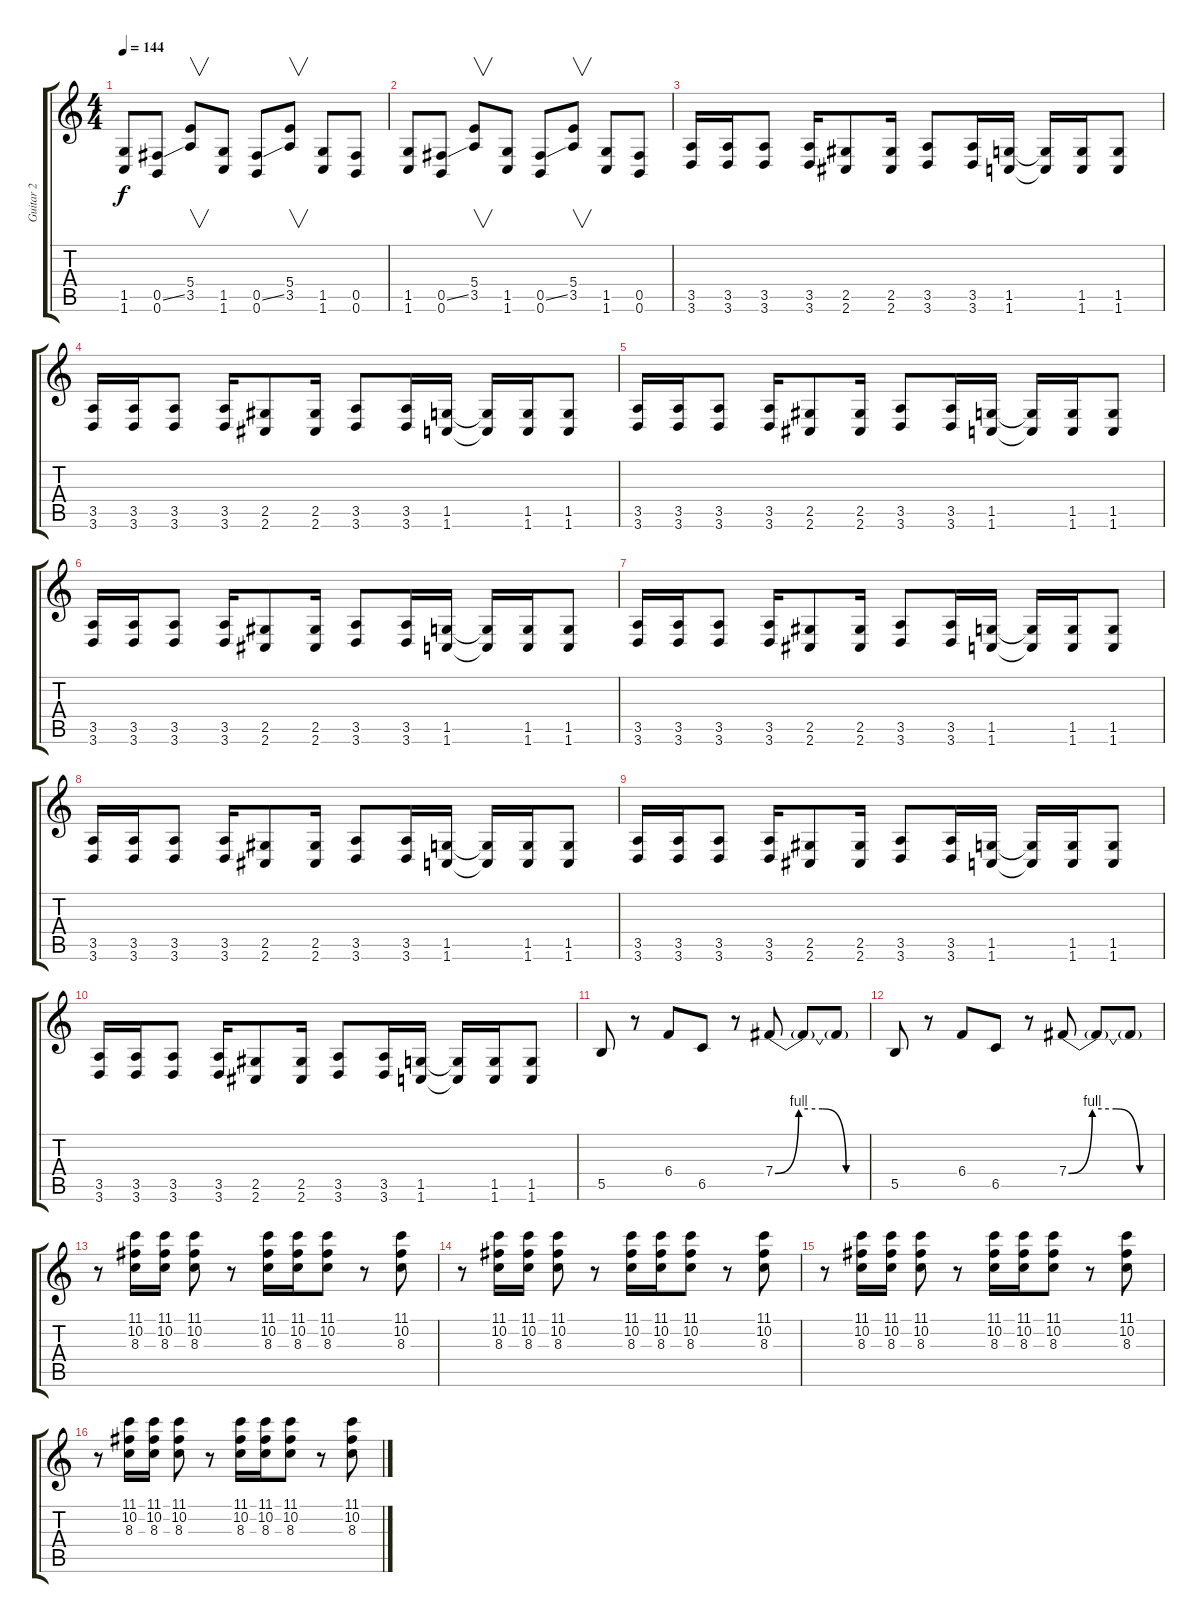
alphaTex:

\track ("Guitar 2" "Guitar 2") {instrument overdrivenguitar}
\staff {score tabs}
\tuning (Db4 Ab3 E3 B2 Gb2 B1) {hide}
\ts (4 4)
\tempo 144
\clef g2
\ks c
(1.5 1.6).8{dy f} (0.5{ss} 0.6).8 (5.4 3.5).8{v} (1.5 1.6).8 (0.5{ss} 0.6).8 (5.4 3.5).8{v} (1.5 1.6).8 (0.5 0.6).8 |
(1.5 1.6).8 (0.5{ss} 0.6).8 (5.4 3.5).8{v} (1.5 1.6).8 (0.5{ss} 0.6).8 (5.4 3.5).8{v} (1.5 1.6).8 (0.5 0.6).8 |
(3.5 3.6).16 (3.5 3.6).16 (3.5 3.6).8 (3.5 3.6).16 (2.5 2.6).8 (2.5 2.6).16 (3.5 3.6).8 (3.5 3.6).16 (1.5 1.6).16 (1.5{t} 1.6{t}).16 (1.5 1.6).16 (1.5 1.6).8 |
(3.5 3.6).16 (3.5 3.6).16 (3.5 3.6).8 (3.5 3.6).16 (2.5 2.6).8 (2.5 2.6).16 (3.5 3.6).8 (3.5 3.6).16 (1.5 1.6).16 (1.5{t} 1.6{t}).16 (1.5 1.6).16 (1.5 1.6).8 |
(3.5 3.6).16 (3.5 3.6).16 (3.5 3.6).8 (3.5 3.6).16 (2.5 2.6).8 (2.5 2.6).16 (3.5 3.6).8 (3.5 3.6).16 (1.5 1.6).16 (1.5{t} 1.6{t}).16 (1.5 1.6).16 (1.5 1.6).8 |
(3.5 3.6).16 (3.5 3.6).16 (3.5 3.6).8 (3.5 3.6).16 (2.5 2.6).8 (2.5 2.6).16 (3.5 3.6).8 (3.5 3.6).16 (1.5 1.6).16 (1.5{t} 1.6{t}).16 (1.5 1.6).16 (1.5 1.6).8 |
(3.5 3.6).16 (3.5 3.6).16 (3.5 3.6).8 (3.5 3.6).16 (2.5 2.6).8 (2.5 2.6).16 (3.5 3.6).8 (3.5 3.6).16 (1.5 1.6).16 (1.5{t} 1.6{t}).16 (1.5 1.6).16 (1.5 1.6).8 |
(3.5 3.6).16 (3.5 3.6).16 (3.5 3.6).8 (3.5 3.6).16 (2.5 2.6).8 (2.5 2.6).16 (3.5 3.6).8 (3.5 3.6).16 (1.5 1.6).16 (1.5{t} 1.6{t}).16 (1.5 1.6).16 (1.5 1.6).8 |
(3.5 3.6).16 (3.5 3.6).16 (3.5 3.6).8 (3.5 3.6).16 (2.5 2.6).8 (2.5 2.6).16 (3.5 3.6).8 (3.5 3.6).16 (1.5 1.6).16 (1.5{t} 1.6{t}).16 (1.5 1.6).16 (1.5 1.6).8 |
(3.5 3.6).16 (3.5 3.6).16 (3.5 3.6).8 (3.5 3.6).16 (2.5 2.6).8 (2.5 2.6).16 (3.5 3.6).8 (3.5 3.6).16 (1.5 1.6).16 (1.5{t} 1.6{t}).16 (1.5 1.6).16 (1.5 1.6).8 |
5.5.8 r.8 6.4.8 6.5.8 r.8 7.4{be (custom 0 0 15 4 30 4 45 0 60 0)}.8 7.4{t}.8 7.4{t}.8 |
5.5.8 r.8 6.4.8 6.5.8 r.8 7.4{be (custom 0 0 15 4 30 4 45 0 60 0)}.8 7.4{t}.8 7.4{t}.8 |
r.8 (11.1 10.2 8.3).16 (11.1 10.2 8.3).16 (11.1 10.2 8.3).8 r.8 (11.1 10.2 8.3).16 (11.1 10.2 8.3).16 (11.1 10.2 8.3).8 r.8 (11.1 10.2 8.3).8 |
r.8 (11.1 10.2 8.3).16 (11.1 10.2 8.3).16 (11.1 10.2 8.3).8 r.8 (11.1 10.2 8.3).16 (11.1 10.2 8.3).16 (11.1 10.2 8.3).8 r.8 (11.1 10.2 8.3).8 |
r.8 (11.1 10.2 8.3).16 (11.1 10.2 8.3).16 (11.1 10.2 8.3).8 r.8 (11.1 10.2 8.3).16 (11.1 10.2 8.3).16 (11.1 10.2 8.3).8 r.8 (11.1 10.2 8.3).8 |
r.8 (11.1 10.2 8.3).16 (11.1 10.2 8.3).16 (11.1 10.2 8.3).8 r.8 (11.1 10.2 8.3).16 (11.1 10.2 8.3).16 (11.1 10.2 8.3).8 r.8 (11.1 10.2 8.3).8
